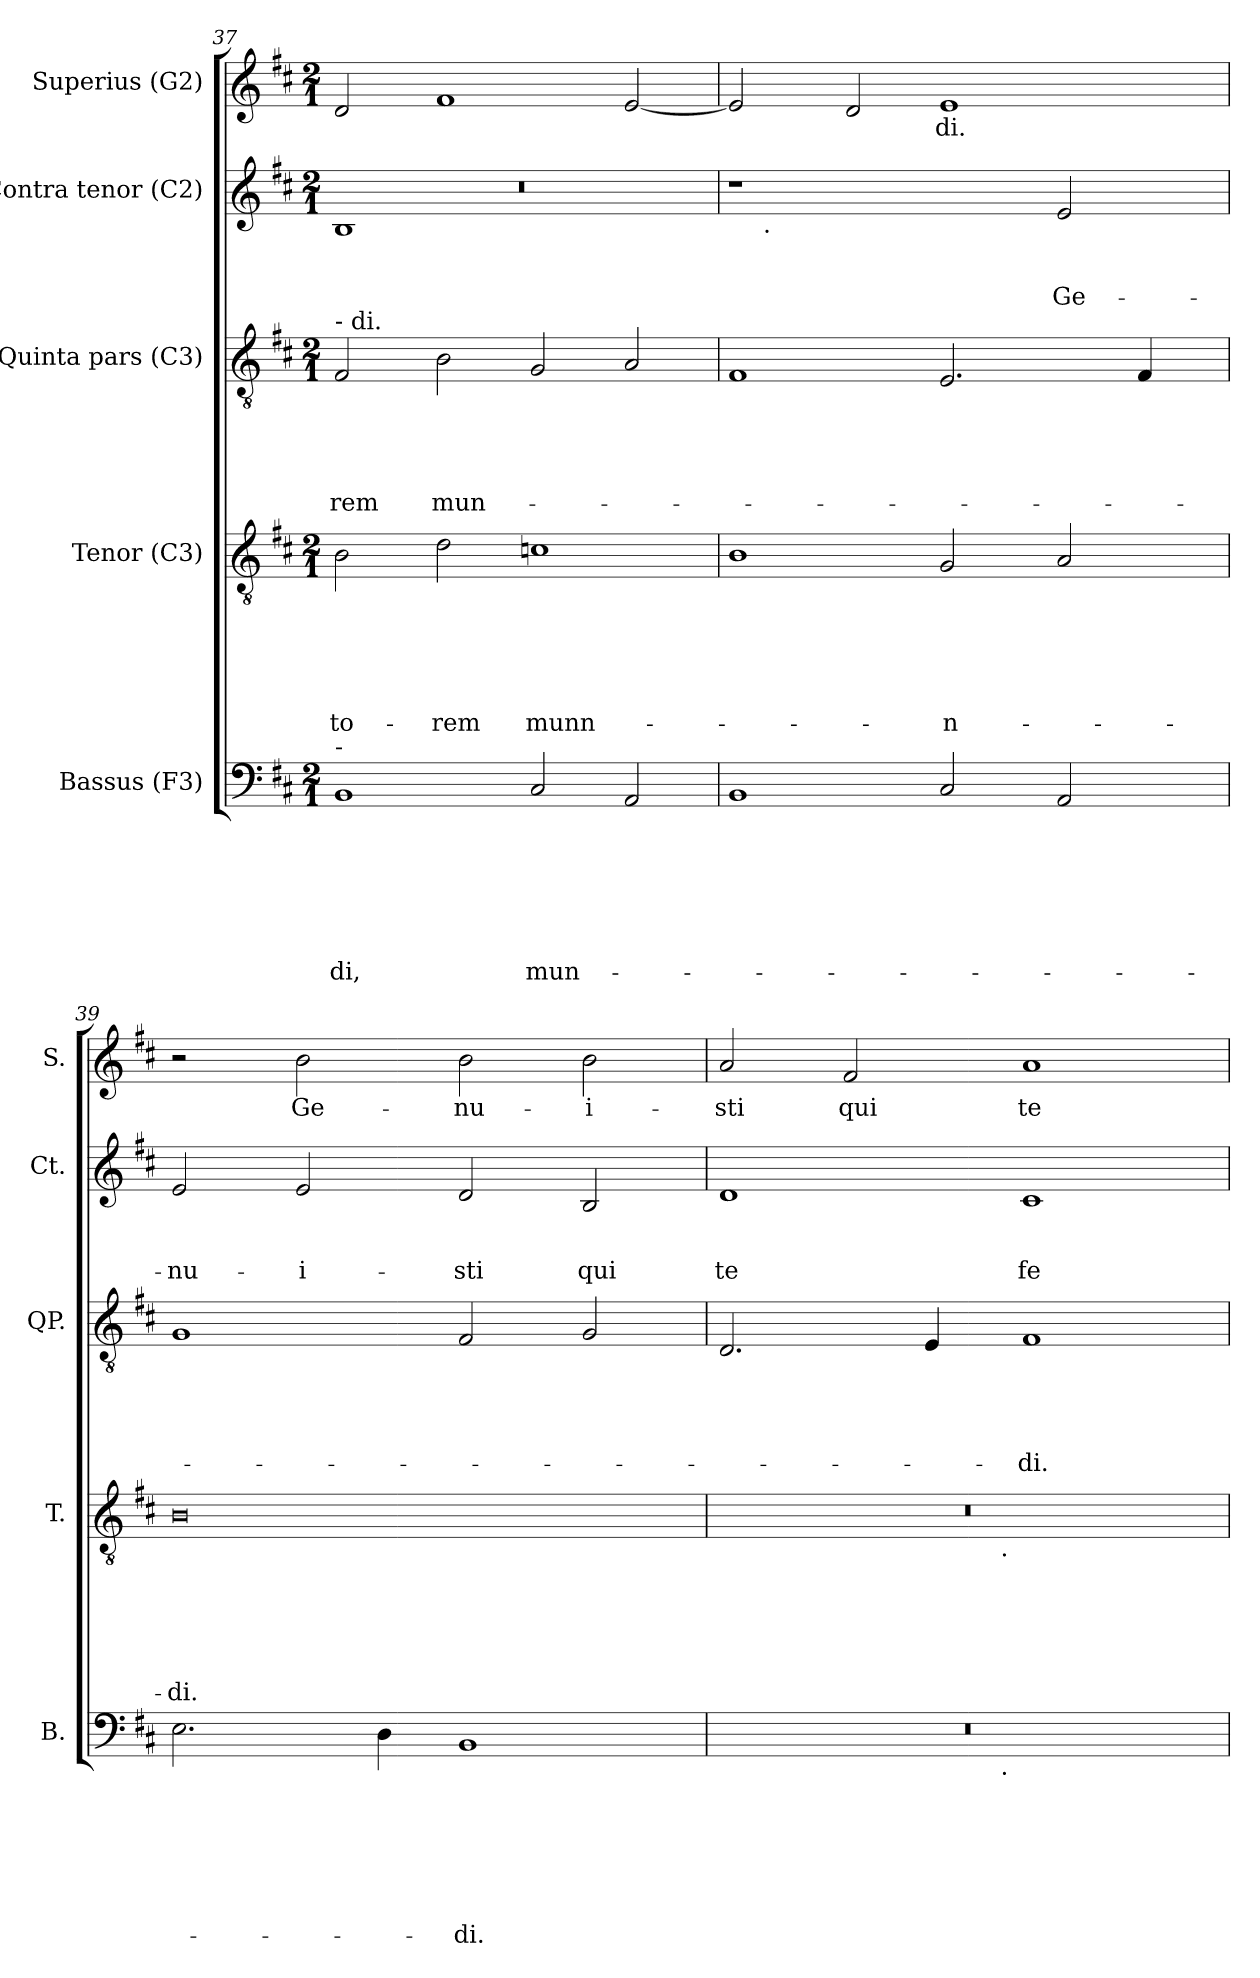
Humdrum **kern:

**kern	**text	**text	**text	**text	**text	**text	**text	**kern	**text	**text	**text	**text	**text	**text	**kern	**text	**text	**text	**text	**text	**kern	**text	**text	**text	**kern	**text
*part5	*part5	*part5	*part5	*part5	*part5	*part5	*part5	*part4	*part4	*part4	*part4	*part4	*part4	*part4	*part3	*part3	*part3	*part3	*part3	*part3	*part2	*part2	*part2	*part2	*part1	*part1
*staff5	*staff5	*staff5	*staff5	*staff5	*staff5	*staff5	*staff5	*staff4	*staff4	*staff4	*staff4	*staff4	*staff4	*staff4	*staff3	*staff3	*staff3	*staff3	*staff3	*staff3	*staff2	*staff2	*staff2	*staff2	*staff1	*staff1
*I"Bassus (F3)	*	*	*	*	*	*	*	*I"Tenor (C3)	*	*	*	*	*	*	*I"Quinta pars (C3)	*	*	*	*	*	*I"Contra tenor (C2)	*	*	*	*I"Superius (G2)	*
*I'B.	*	*	*	*	*	*	*	*I'T.	*	*	*	*	*	*	*I'QP.	*	*	*	*	*	*I'Ct.	*	*	*	*I'S.	*
!!LO:PB:g=z
*clefF4	*	*	*	*	*	*	*	*clefGv2	*	*	*	*	*	*	*clefGv2	*	*	*	*	*	*clefG2	*	*	*	*clefG2	*
*k[f#c#]	*	*	*	*	*	*	*	*k[f#c#]	*	*	*	*	*	*	*k[f#c#]	*	*	*	*	*	*k[f#c#]	*	*	*	*k[f#c#]	*
*D:	*	*	*	*	*	*	*	*D:	*	*	*	*	*	*	*D:	*	*	*	*	*	*D:	*	*	*	*D:	*
*M2/1	*	*	*	*	*	*	*	*M2/1	*	*	*	*	*	*	*M2/1	*	*	*	*	*	*M2/1	*	*	*	*M2/1	*
=37	=37	=37	=37	=37	=37	=37	=37	=37	=37	=37	=37	=37	=37	=37	=37	=37	=37	=37	=37	=37	=37	=37	=37	=37	=37	=37
*	*	*	*	*	*	*	*	*	*	*	*	*	*	*	*	*	*	*	*	*	*^	*	*	*	*	*
*	*	*	*	*	*	*	*	*	*	*	*	*	*	*	*	*	*	*	*	*	*	*^	*	*	*	*	*
!	!	!	!	!	!	!	!	!	!	!	!	!	!	!	!LO:TX:a:t=- di.	!	!	!	!	!	!	!	!	!	!	!	!	!
!LO:TX:a:t=-	!	!	!	!	!	!	!	!	!	!	!	!	!	!	!	!	!	!	!	!	!	!	!	!	!	!	!	!
!	!	!	!	!	!	!	!LO:LY:b	!	!	!	!	!	!	!LO:LY:b	!	!	!	!	!	!LO:LY:b	!	!	!LO:N:vis=1	!	!	!	!	!
1BB	.	.	.	.	.	.	-di,	2B\	.	.	.	.	.	-to-	2F#/	.	.	.	.	-rem	96%47ryy	1B	0r	.	.	.	2d/	.
.	.	.	.	.	.	.	.	.	.	.	.	.	.	.	.	.	.	.	.	.	96%145ryy	.	.	.	.	.	.	.
!	!	!	!	!	!	!	!	!	!	!	!	!	!	!LO:LY:b	!	!	!	!	!	!LO:LY:b	!	!	!	!	!	!	!	!
.	.	.	.	.	.	.	.	2d\	.	.	.	.	.	-rem	2B\	.	.	.	.	mun-	.	.	.	.	.	.	1f#	.
!	!	!	!	!	!	!	!LO:LY:b	!	!	!	!	!	!	!LO:LY:b:rj	!	!	!	!	!	!	!	!	!	!	!	!	!	!
2C#/	.	.	.	.	.	.	mun-	1cn	.	.	.	.	.	munn-	2G/	.	.	.	.	.	.	1ryy	.	.	.	.	.	.
2AA/	.	.	.	.	.	.	.	.	.	.	.	.	.	.	2A/	.	.	.	.	.	.	.	.	.	.	.	[<2e/	.
*	*	*	*	*	*	*	*	*	*	*	*	*	*	*	*	*	*	*	*	*	*	*v	*v	*	*	*	*	*
=38	=38	=38	=38	=38	=38	=38	=38	=38	=38	=38	=38	=38	=38	=38	=38	=38	=38	=38	=38	=38	=38	=38	=38	=38	=38	=38	=38
1BB	.	.	.	.	.	.	.	1B	.	.	.	.	.	.	1F#	.	.	.	.	.	1r	16.ryy	.	.	.	2e/]	.
!	!	!	!	!	!	!	!	!	!	!	!	!	!	!	!	!	!	!	!	!	!	!LO:TX:b:t=.	!	!	!	!	!
.	.	.	.	.	.	.	.	.	.	.	.	.	.	.	.	.	.	.	.	.	.	1ryy	.	.	.	.	.
.	.	.	.	.	.	.	.	.	.	.	.	.	.	.	.	.	.	.	.	.	.	.	.	.	.	2d/	.
!	!	!	!	!	!	!	!	!	!	!	!	!	!	!LO:LY:b:rj	!	!	!	!	!	!	!	!	!	!	!	!	!LO:LY:b
2C#/	.	.	.	.	.	.	.	2G/	.	.	.	.	.	-n-	2.E/	.	.	.	.	.	2ryy	.	.	.	.	1e	-di.
.	.	.	.	.	.	.	.	.	.	.	.	.	.	.	.	.	.	.	.	.	.	2ryy	.	.	.	.	.
!	!	!	!	!	!	!	!	!	!	!	!	!	!	!	!	!	!	!	!	!	!	!	!	!	!LO:LY:b	!	!
2AA/	.	.	.	.	.	.	.	2A/	.	.	.	.	.	.	.	.	.	.	.	.	2e/	.	.	.	-Ge-	.	.
.	.	.	.	.	.	.	.	.	.	.	.	.	.	.	.	.	.	.	.	.	.	4ryy	.	.	.	.	.
.	.	.	.	.	.	.	.	.	.	.	.	.	.	.	4F#/	.	.	.	.	.	.	.	.	.	.	.	.
.	.	.	.	.	.	.	.	.	.	.	.	.	.	.	.	.	.	.	.	.	.	8ryy	.	.	.	.	.
.	.	.	.	.	.	.	.	.	.	.	.	.	.	.	.	.	.	.	.	.	.	32ryy	.	.	.	.	.
=39	=39	=39	=39	=39	=39	=39	=39	=39	=39	=39	=39	=39	=39	=39	=39	=39	=39	=39	=39	=39	=39	=39	=39	=39	=39	=39	=39
!	!	!	!	!	!	!	!	!	!	!	!	!	!	!LO:LY:b	!	!	!	!	!	!	!	!	!	!	!LO:LY:b	!	!
*	*	*	*	*	*	*	*	*	*	*	*	*	*	*	*	*	*	*	*	*	*v	*v	*	*	*	*	*
2.E\	.	.	.	.	.	.	.	0B	.	.	.	.	.	-di.	1G	.	.	.	.	.	2e/	.	.	-nu-	2r	.
!	!	!	!	!	!	!	!	!	!	!	!	!	!	!	!	!	!	!	!	!	!	!	!	!LO:LY:b	!	!LO:LY:b
.	.	.	.	.	.	.	.	.	.	.	.	.	.	.	.	.	.	.	.	.	2e/	.	.	-i-	2b\	Ge-
4D\	.	.	.	.	.	.	.	.	.	.	.	.	.	.	.	.	.	.	.	.	.	.	.	.	.	.
!	!	!	!	!	!	!	!LO:LY:b	!	!	!	!	!	!	!	!	!	!	!	!	!	!	!	!	!LO:LY:b	!	!LO:LY:b
1BB	.	.	.	.	.	.	-di.	.	.	.	.	.	.	.	2F#/	.	.	.	.	.	2d/	.	.	-sti	2b\	-nu-
!	!	!	!	!	!	!	!	!	!	!	!	!	!	!	!	!	!	!	!	!	!	!	!	!LO:LY:b	!	!LO:LY:b
.	.	.	.	.	.	.	.	.	.	.	.	.	.	.	2G/	.	.	.	.	.	2B/	.	.	qui	2b\	-i-
=40	=40	=40	=40	=40	=40	=40	=40	=40	=40	=40	=40	=40	=40	=40	=40	=40	=40	=40	=40	=40	=40	=40	=40	=40	=40	=40
!	!	!	!	!	!	!	!	!	!	!	!	!	!	!	!	!	!	!	!	!	!	!	!	!LO:LY:b	!	!LO:LY:b
*^	*	*	*	*	*	*	*	*^	*	*	*	*	*	*	*	*	*	*	*	*	*	*	*	*	*	*
0r	2ryy	.	.	.	.	.	.	.	0r	2ryy	.	.	.	.	.	.	2.D/	.	.	.	.	.	1d	.	.	te	2a/	-sti
!	!	!	!	!	!	!	!	!	!	!	!	!	!	!	!	!	!	!	!	!	!	!	!	!	!	!	!	!LO:LY:b
.	4...ryy	.	.	.	.	.	.	.	.	4...ryy	.	.	.	.	.	.	.	.	.	.	.	.	.	.	.	.	2f#/	qui
.	.	.	.	.	.	.	.	.	.	.	.	.	.	.	.	.	4E/	.	.	.	.	.	.	.	.	.	.	.
!	!	!	!	!	!	!	!	!	!	!LO:TX:b:t=.	!	!	!	!	!	!	!	!	!	!	!	!	!	!	!	!	!	!
!	!LO:TX:b:t=.	!	!	!	!	!	!	!	!	!	!	!	!	!	!	!	!	!	!	!	!	!	!	!	!	!	!	!
.	1ryy	.	.	.	.	.	.	.	.	1ryy	.	.	.	.	.	.	.	.	.	.	.	.	.	.	.	.	.	.
!	!	!	!	!	!	!	!	!	!	!	!	!	!	!	!	!	!	!	!	!	!	!LO:LY:b	!	!	!	!LO:LY:b	!	!LO:LY:b
.	.	.	.	.	.	.	.	.	.	.	.	.	.	.	.	.	1F#	.	.	.	.	-di.	1c#	.	.	fe-	1a	te
.	32ryy	.	.	.	.	.	.	.	.	32ryy	.	.	.	.	.	.	.	.	.	.	.	.	.	.	.	.	.	.
*v	*v	*	*	*	*	*	*	*	*	*	*	*	*	*	*	*	*	*	*	*	*	*	*	*	*	*	*	*
*	*	*	*	*	*	*	*	*v	*v	*	*	*	*	*	*	*	*	*	*	*	*	*	*	*	*	*	*
=	=	=	=	=	=	=	=	=	=	=	=	=	=	=	=	=	=	=	=	=	=	=	=	=	=	=
*-	*-	*-	*-	*-	*-	*-	*-	*-	*-	*-	*-	*-	*-	*-	*-	*-	*-	*-	*-	*-	*-	*-	*-	*-	*-	*-
